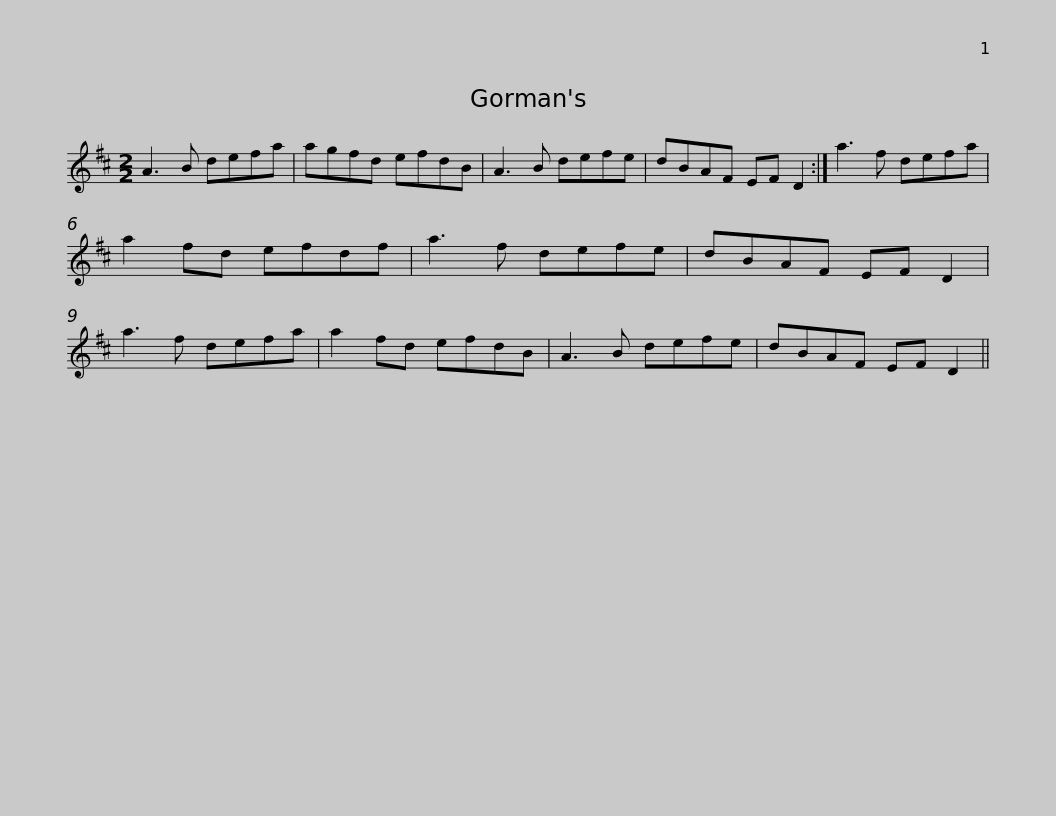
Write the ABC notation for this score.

X:1
L:1/8
M:2/2
I:linebreak $
K:D
V:1 treble
V:1
 A3 B defa | agfd efdB | A3 B defe | dBAF EF D2 :| a3 f defa | %5
 a2 fd efdf |$ a3 f defe | dBAF EF D2 | a3 f defa | a2 fd efdB | %10
 A3 B defe | dBAF EF D2 || %12
